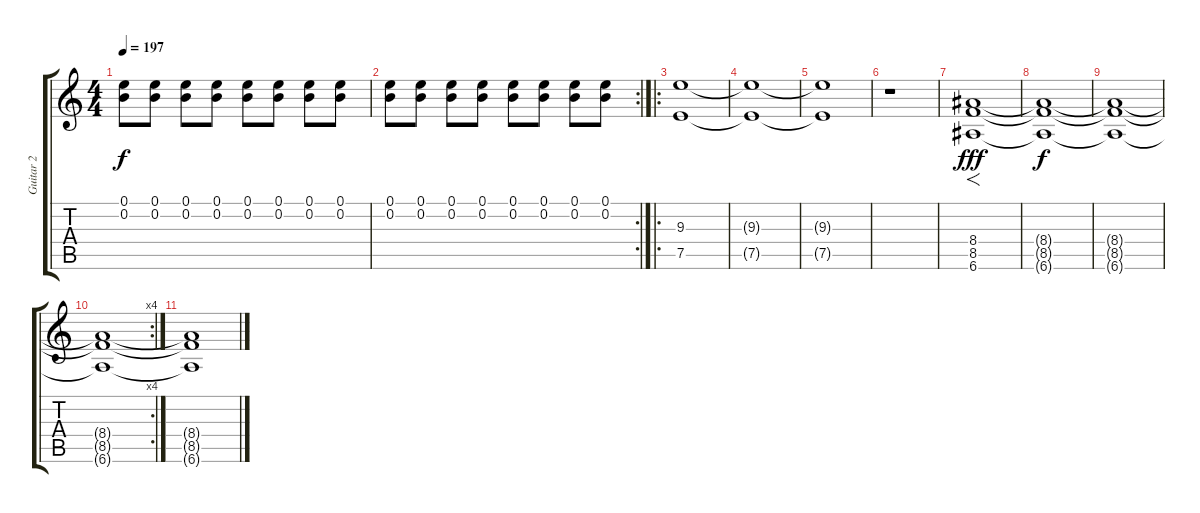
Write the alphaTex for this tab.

\track ("Guitar 2" "Guitar 2") {instrument overdrivenguitar}
\staff {score tabs}
\tuning (E4 B3 G3 D3 A2 E2) {hide}
\ts (4 4)
\tempo 197
\clef g2
\ks c
(0.1 0.2).8{dy f} (0.1 0.2).8 (0.1 0.2).8 (0.1 0.2).8 (0.1 0.2).8 (0.1 0.2).8 (0.1 0.2).8 (0.1 0.2).8 |
\rc 2
(0.1 0.2).8 (0.1 0.2).8 (0.1 0.2).8 (0.1 0.2).8 (0.1 0.2).8 (0.1 0.2).8 (0.1 0.2).8 (0.1 0.2).8 |
\ro
(9.3 7.5).1{volume 16} |
(9.3{t} 7.5{t}).1{volume 8} |
(9.3{t} 7.5{t}).1 |
r.1 |
(8.4 8.5 6.6).1{f dy fff volume 16 balance 16 instrument acousticgrandpiano} |
(8.4{t} 8.5{t} 6.6{t}).1{dy f} |
(8.4{t} 8.5{t} 6.6{t}).1 |
\rc 4
(8.4{t} 8.5{t} 6.6{t}).1 |
(8.4{t} 8.5{t} 6.6{t}).1
